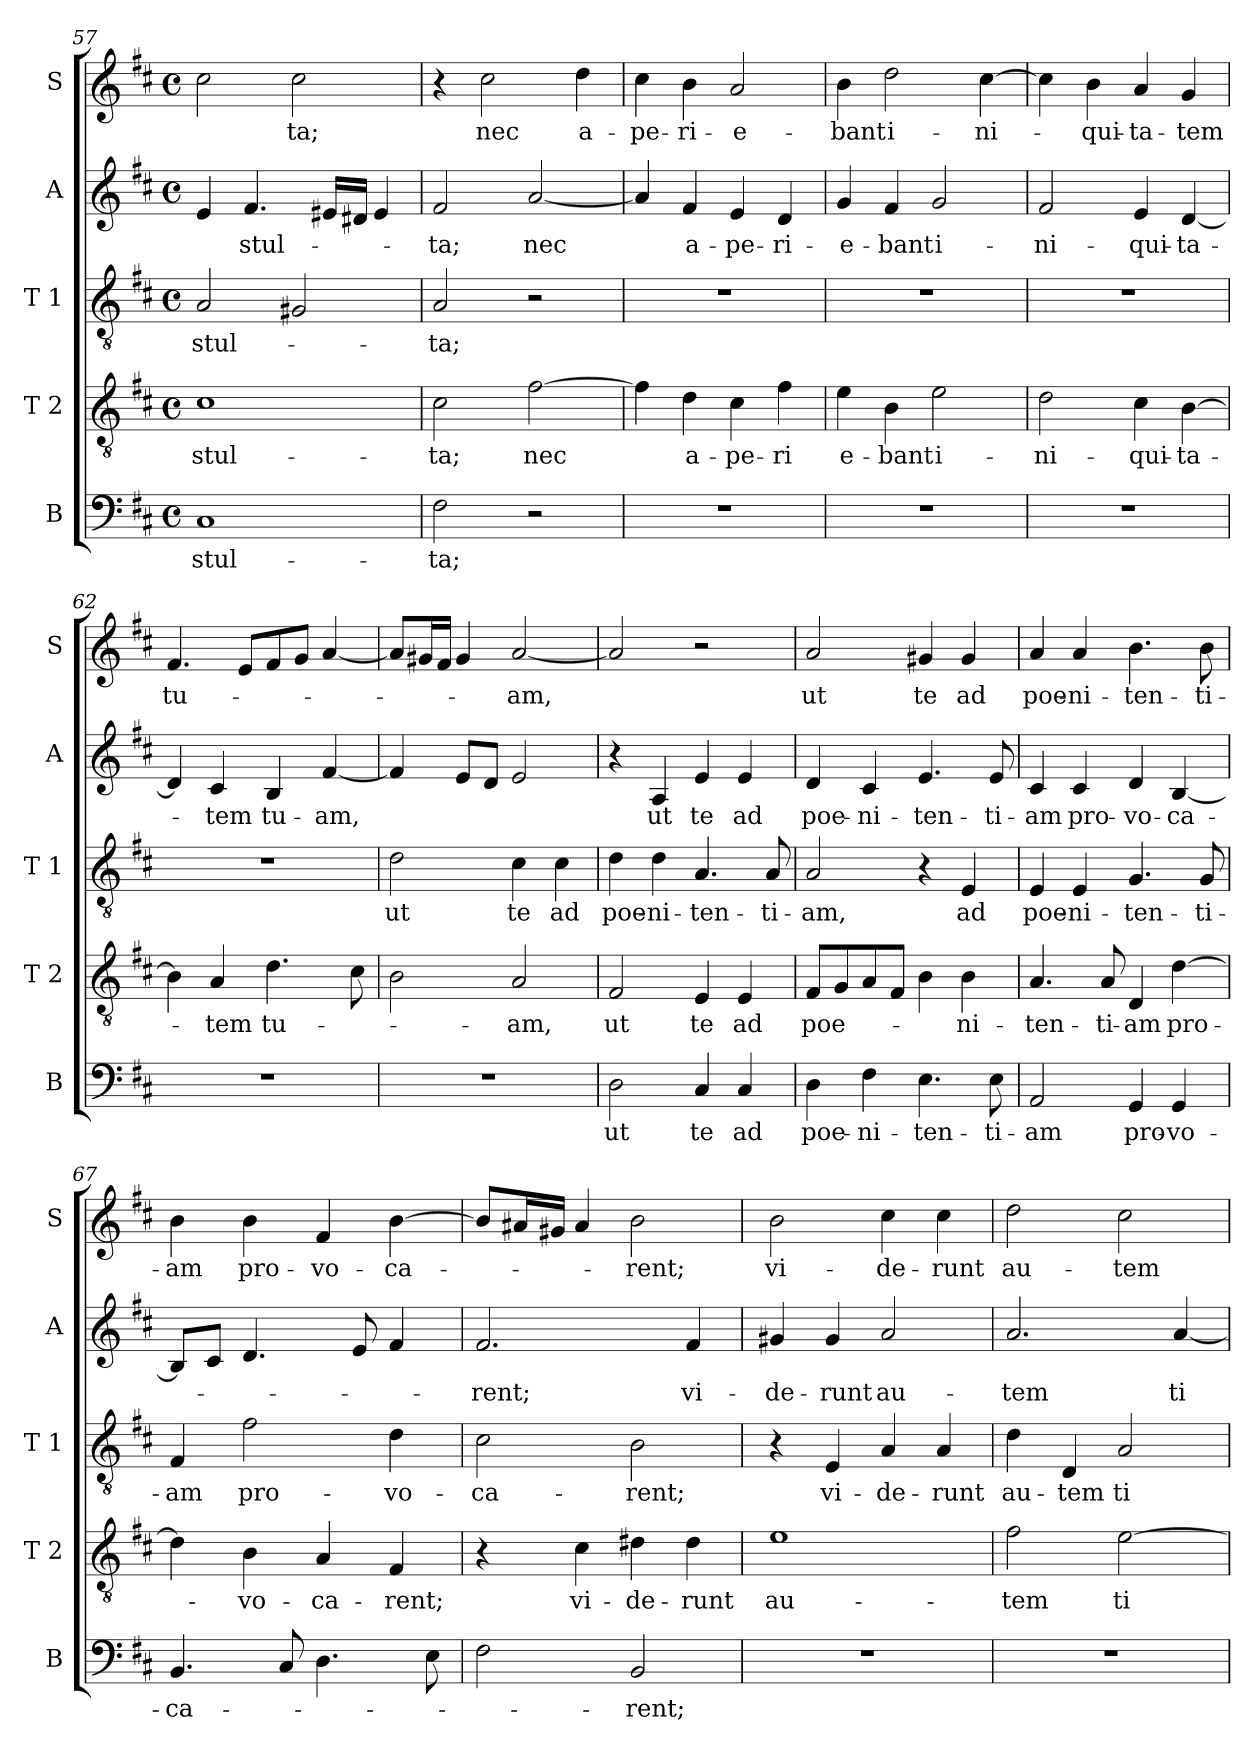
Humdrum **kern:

**kern	**text	**kern	**text	**kern	**text	**kern	**text	**kern	**text
*part5	*part5	*part4	*part4	*part3	*part3	*part2	*part2	*part1	*part1
*staff5	*staff5	*staff4	*staff4	*staff3	*staff3	*staff2	*staff2	*staff1	*staff1
*I"B	*	*I"T 2	*	*I"T 1	*	*I"A	*	*I"S	*
*I'B	*	*I'T 2	*	*I'T 1	*	*I'A	*	*I'S	*
*clefF4	*	*clefGv2	*	*clefGv2	*	*clefG2	*	*clefG2	*
*k[f#c#]	*	*k[f#c#]	*	*k[f#c#]	*	*k[f#c#]	*	*k[f#c#]	*
*b:	*	*b:	*	*b:	*	*b:	*	*b:	*
*M4/4	*	*M4/4	*	*M4/4	*	*M4/4	*	*M4/4	*
*met(c)	*	*met(c)	*	*met(c)	*	*met(c)	*	*met(c)	*
=57	=57	=57	=57	=57	=57	=57	=57	=57	=57
!	!LO:LY:b	!	!LO:LY:b	!	!LO:LY:b	!	!	!	!
1C#	stul-	1c#	stul-	2A/	stul-	4e/	.	2cc#\	.
!	!	!	!	!	!	!	!LO:LY:b	!	!
.	.	.	.	.	.	4.f#/	stul-	.	.
!	!	!	!	!	!	!	!	!	!LO:LY:b
.	.	.	.	2G#X/	.	.	.	2cc#\	-ta;
.	.	.	.	.	.	16e#X/LL	.	.	.
.	.	.	.	.	.	16d#X/JJ	.	.	.
.	.	.	.	.	.	4e#/	.	.	.
=58	=58	=58	=58	=58	=58	=58	=58	=58	=58
!	!LO:LY:b	!	!LO:LY:b	!	!LO:LY:b	!	!LO:LY:b	!	!
2F#\	-ta;	2c#\	-ta;	2A/	-ta;	2f#/	-ta;	4r	.
!	!	!	!	!	!	!	!	!	!LO:LY:b
.	.	.	.	.	.	.	.	2cc#\	nec
!	!	!	!LO:LY:b	!	!	!	!LO:LY:b	!	!
2r	.	[2f#\	nec	2r	.	[2a/	nec	.	.
!	!	!	!	!	!	!	!	!	!LO:LY:b
.	.	.	.	.	.	.	.	4dd\	a-
=59	=59	=59	=59	=59	=59	=59	=59	=59	=59
!	!	!	!	!	!	!	!	!	!LO:LY:b
1r	.	4f#\]	.	1r	.	4a/]	.	4cc#\	-pe-
!	!	!	!LO:LY:b	!	!	!	!LO:LY:b	!	!LO:LY:b
.	.	4d\	a-	.	.	4f#/	a-	4b\	-ri-
!	!	!	!LO:LY:b	!	!	!	!LO:LY:b	!	!LO:LY:b
.	.	4c#\	-pe-	.	.	4e/	-pe-	2a/	-e-
!	!	!	!LO:LY:b	!	!	!	!LO:LY:b	!	!
.	.	4f#\	-ri	.	.	4d/	-ri-	.	.
=60	=60	=60	=60	=60	=60	=60	=60	=60	=60
!	!	!	!LO:LY:b	!	!	!	!LO:LY:b	!	!LO:LY:b
1r	.	4e\	e-	1r	.	4g/	-e-	4b\	-bant
!	!	!	!LO:LY:b	!	!	!	!LO:LY:b	!	!LO:LY:b
.	.	4B\	-bant	.	.	4f#/	-bant	2dd\	i-
!	!	!	!LO:LY:b	!	!	!	!LO:LY:b	!	!
.	.	2e\	i-	.	.	2g/	i-	.	.
!	!	!	!	!	!	!	!	!	!LO:LY:b
.	.	.	.	.	.	.	.	[4cc#\	-ni-
!!LO:LB:g=z
=61	=61	=61	=61	=61	=61	=61	=61	=61	=61
!	!	!	!LO:LY:b	!	!	!	!LO:LY:b	!	!
1r	.	2d\	-ni-	1r	.	2f#/	-ni-	4cc#\]	.
!	!	!	!	!	!	!	!	!	!LO:LY:b
.	.	.	.	.	.	.	.	4b\	-qui-
!	!	!	!LO:LY:b	!	!	!	!LO:LY:b	!	!LO:LY:b
.	.	4c#\	-qui-	.	.	4e/	-qui-	4a/	-ta-
!	!	!	!LO:LY:b	!	!	!	!LO:LY:b	!	!LO:LY:b
.	.	[4B\	-ta-	.	.	[4d/	-ta-	4g/	-tem
=62	=62	=62	=62	=62	=62	=62	=62	=62	=62
!	!	!	!	!	!	!	!	!	!LO:LY:b
1r	.	4B\]	.	1r	.	4d/]	.	4.f#/	tu-
!	!	!	!LO:LY:b	!	!	!	!LO:LY:b	!	!
.	.	4A/	-tem	.	.	4c#/	-tem	.	.
.	.	.	.	.	.	.	.	8e/L	.
!	!	!	!LO:LY:b	!	!	!	!LO:LY:b	!	!
.	.	4.d\	tu-	.	.	4B/	tu-	8f#/	.
.	.	.	.	.	.	.	.	8g/J	.
!	!	!	!	!	!	!	!LO:LY:b	!	!
.	.	.	.	.	.	[4f#/	-am,	[4a/	.
.	.	8c#\	.	.	.	.	.	.	.
=63	=63	=63	=63	=63	=63	=63	=63	=63	=63
!	!	!	!	!	!LO:LY:b	!	!	!	!
1r	.	2B\	.	2d\	ut	4f#/]	.	8a/L]	.
.	.	.	.	.	.	.	.	16g#X/L	.
.	.	.	.	.	.	.	.	16f#/JJ	.
.	.	.	.	.	.	8e/L	.	4g#/	.
.	.	.	.	.	.	8d/J	.	.	.
!	!	!	!LO:LY:b	!	!LO:LY:b	!	!	!	!LO:LY:b
.	.	2A/	-am,	4c#\	te	2e/	.	[2a/	-am,
!	!	!	!	!	!LO:LY:b	!	!	!	!
.	.	.	.	4c#\	ad	.	.	.	.
=64	=64	=64	=64	=64	=64	=64	=64	=64	=64
!	!LO:LY:b	!	!LO:LY:b	!	!LO:LY:b	!	!	!	!
2D\	ut	2F#/	ut	4d\	poe-	4r	.	2a/]	.
!	!	!	!	!	!LO:LY:b	!	!LO:LY:b	!	!
.	.	.	.	4d\	-ni-	4A/	ut	.	.
!	!LO:LY:b	!	!LO:LY:b	!	!LO:LY:b	!	!LO:LY:b	!	!
4C#/	te	4E/	te	4.A/	-ten-	4e/	te	2r	.
!	!LO:LY:b	!	!LO:LY:b	!	!	!	!LO:LY:b	!	!
4C#/	ad	4E/	ad	.	.	4e/	ad	.	.
!	!	!	!	!	!LO:LY:b	!	!	!	!
.	.	.	.	8A/	-ti-	.	.	.	.
=65	=65	=65	=65	=65	=65	=65	=65	=65	=65
!	!LO:LY:b	!	!LO:LY:b	!	!LO:LY:b	!	!LO:LY:b	!	!LO:LY:b
4D\	poe-	8F#/L	poe-	2A/	-am,	4d/	poe-	2a/	ut
.	.	8G/	.	.	.	.	.	.	.
!	!LO:LY:b	!	!	!	!	!	!LO:LY:b	!	!
4F#\	-ni-	8A/	.	.	.	4c#/	-ni-	.	.
.	.	8F#/J	.	.	.	.	.	.	.
!	!LO:LY:b	!	!	!	!	!	!LO:LY:b	!	!LO:LY:b
4.E\	-ten-	4B\	.	4r	.	4.e/	-ten-	4g#X/	te
!	!	!	!LO:LY:b	!	!LO:LY:b	!	!	!	!LO:LY:b
.	.	4B\	-ni-	4E/	ad	.	.	4g#/	ad
!	!LO:LY:b	!	!	!	!	!	!LO:LY:b	!	!
8E\	-ti-	.	.	.	.	8e/	-ti-	.	.
=66	=66	=66	=66	=66	=66	=66	=66	=66	=66
!	!LO:LY:b	!	!LO:LY:b	!	!LO:LY:b	!	!LO:LY:b	!	!LO:LY:b
2AA/	-am	4.A/	-ten-	4E/	poe-	4c#/	-am	4a/	poe-
!	!	!	!	!	!LO:LY:b	!	!LO:LY:b	!	!LO:LY:b
.	.	.	.	4E/	-ni-	4c#/	pro-	4a/	-ni-
!	!	!	!LO:LY:b	!	!	!	!	!	!
.	.	8A/	-ti-	.	.	.	.	.	.
!	!LO:LY:b	!	!LO:LY:b	!	!LO:LY:b	!	!LO:LY:b	!	!LO:LY:b
4GG/	pro-	4D/	-am	4.G/	-ten-	4d/	-vo-	4.b\	-ten-
!	!LO:LY:b	!	!LO:LY:b	!	!	!	!LO:LY:b	!	!
4GG/	-vo-	[4d\	pro-	.	.	[4B/	-ca-	.	.
!	!	!	!	!	!LO:LY:b	!	!	!	!LO:LY:b
.	.	.	.	8G/	-ti-	.	.	8b\	-ti-
!!LO:LB:g=z
=67	=67	=67	=67	=67	=67	=67	=67	=67	=67
!	!LO:LY:b	!	!	!	!LO:LY:b	!	!	!	!LO:LY:b
4.BB/	-ca-	4d\]	.	4F#/	-am	8B/L]	.	4b\	-am
.	.	.	.	.	.	8c#/J	.	.	.
!	!	!	!LO:LY:b	!	!LO:LY:b	!	!	!	!LO:LY:b
.	.	4B\	-vo-	2f#\	pro-	4.d/	.	4b\	pro-
8C#/	.	.	.	.	.	.	.	.	.
!	!	!	!LO:LY:b	!	!	!	!	!	!LO:LY:b
4.D\	.	4A/	-ca-	.	.	.	.	4f#/	-vo-
.	.	.	.	.	.	8e/	.	.	.
!	!	!	!LO:LY:b	!	!LO:LY:b	!	!	!	!LO:LY:b
.	.	4F#/	-rent;	4d\	-vo-	4f#/	.	[4b\	-ca-
8E\	.	.	.	.	.	.	.	.	.
=68	=68	=68	=68	=68	=68	=68	=68	=68	=68
!	!	!	!	!	!LO:LY:b	!	!LO:LY:b	!	!
2F#\	.	4r	.	2c#\	-ca-	2.f#/	-rent;	8b/L]	.
.	.	.	.	.	.	.	.	16a#X/L	.
.	.	.	.	.	.	.	.	16g#X/JJ	.
!	!	!	!LO:LY:b	!	!	!	!	!	!
.	.	4c#\	vi-	.	.	.	.	4a#/	.
!	!LO:LY:b	!	!LO:LY:b	!	!LO:LY:b	!	!	!	!LO:LY:b
2BB/	-rent;	4d#X\	-de-	2B\	-rent;	.	.	2b\	-rent;
!	!	!	!LO:LY:b	!	!	!	!LO:LY:b	!	!
.	.	4d#\	-runt	.	.	4f#/	vi-	.	.
=69	=69	=69	=69	=69	=69	=69	=69	=69	=69
!	!	!	!LO:LY:b	!	!	!	!LO:LY:b	!	!LO:LY:b
1r	.	1e	au-	4r	.	4g#X/	-de-	2b\	vi-
!	!	!	!	!	!LO:LY:b	!	!LO:LY:b	!	!
.	.	.	.	4E/	vi-	4g#/	-runt	.	.
!	!	!	!	!	!LO:LY:b	!	!LO:LY:b	!	!LO:LY:b
.	.	.	.	4A/	-de-	2a/	au-	4cc#\	-de-
!	!	!	!	!	!LO:LY:b	!	!	!	!LO:LY:b
.	.	.	.	4A/	-runt	.	.	4cc#\	-runt
=70	=70	=70	=70	=70	=70	=70	=70	=70	=70
!	!	!	!LO:LY:b	!	!LO:LY:b	!	!LO:LY:b	!	!LO:LY:b
1r	.	2f#\	-tem	4d\	au-	2.a/	-tem	2dd\	au-
!	!	!	!	!	!LO:LY:b	!	!	!	!
.	.	.	.	4D/	-tem	.	.	.	.
!	!	!	!LO:LY:b	!	!LO:LY:b	!	!	!	!LO:LY:b
.	.	[2e\	ti-	2A/	ti-	.	.	2cc#\	-tem
!	!	!	!	!	!	!	!LO:LY:b	!	!
.	.	.	.	.	.	[4a/	ti-	.	.
=	=	=	=	=	=	=	=	=	=
*-	*-	*-	*-	*-	*-	*-	*-	*-	*-
